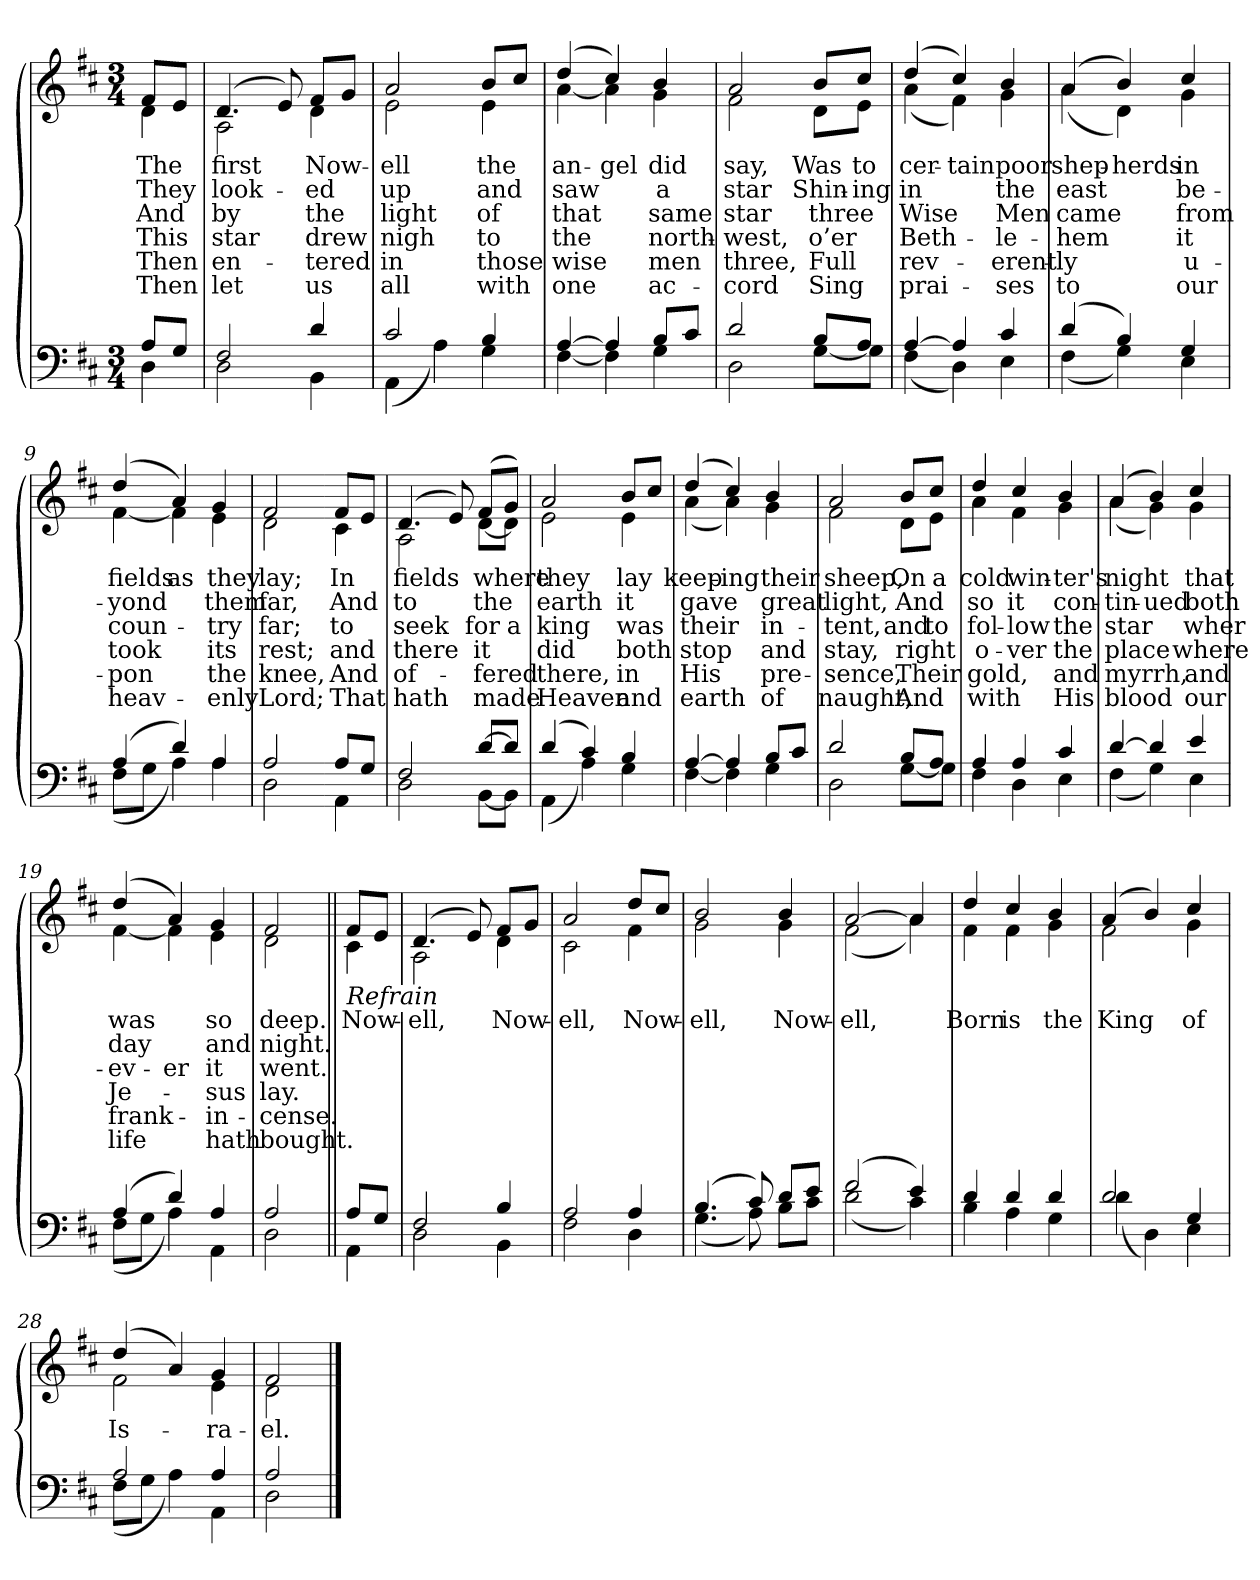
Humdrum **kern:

**kern	**kern	**text	**text	**text	**text	**text	**text
*part2	*part1	*part1	*part1	*part1	*part1	*part1	*part1
*staff2	*staff1	*staff1	*staff1	*staff1	*staff1	*staff1	*staff1
*clefF4	*clefG2	*	*	*	*	*	*
*k[f#c#]	*k[f#c#]	*	*	*	*	*	*
*M3/4	*M3/4	*	*	*	*	*	*
=1	=1	=1	=1	=1	=1	=1	=1
*^	*	*	*	*	*	*	*
!	!	!LO:TX:b:i:t=Verse	!	!	!	!	!	!
!	!	!	!LO:LY:b	!LO:LY:b	!LO:LY:b	!LO:LY:b	!LO:LY:b	!LO:LY:b
*	*	*^	*	*	*	*	*	*
8A/L	4D\	8f#/L	4d\	The	They	And	This	Then	Then
8G/J	.	8e/J	.	.	.	.	.	.	.
=2	=2	=2	=2	=2	=2	=2	=2	=2	=2
!	!	!	!	!LO:LY:b	!LO:LY:b	!LO:LY:b	!LO:LY:b	!LO:LY:b	!LO:LY:b
2F#/	2D\	(>4.d/	2A\	first	look-	by	star	en-	let
.	.	8e/)	.	.	.	.	.	.	.
!	!	!	!	!LO:LY:b	!LO:LY:b	!LO:LY:b	!LO:LY:b	!LO:LY:b	!LO:LY:b
4d/	4BB\	8f#/L	4d\	Now-	-ed	the	drew	-tered	us
.	.	8g/J	.	.	.	.	.	.	.
=3	=3	=3	=3	=3	=3	=3	=3	=3	=3
!	!	!	!	!LO:LY:b	!LO:LY:b	!LO:LY:b	!LO:LY:b	!LO:LY:b	!LO:LY:b
2c#/	(<4AA\	2a/	2e\	-ell	up	light	nigh	in	all
.	4A\)	.	.	.	.	.	.	.	.
!	!	!	!	!LO:LY:b	!LO:LY:b	!LO:LY:b	!LO:LY:b	!LO:LY:b	!LO:LY:b
4B/	4G\	8b/L	4e\	the	and	of	to	those	with
.	.	8cc#/J	.	.	.	.	.	.	.
=4	=4	=4	=4	=4	=4	=4	=4	=4	=4
!	!	!	!	!LO:LY:b	!LO:LY:b	!LO:LY:b	!LO:LY:b	!LO:LY:b	!LO:LY:b
[4A/	[4F#\	(>4dd/	[4a\	an-	saw	that	the	wise	one
!	!	!	!	!LO:LY:b	!	!	!	!	!
4A/]	4F#\]	4cc#/)	4a\]	-gel	.	.	.	.	.
!	!	!	!	!LO:LY:b	!LO:LY:b	!LO:LY:b	!LO:LY:b	!LO:LY:b	!LO:LY:b
8B/L	4G\	4b/	4g\	did	a	same	north-	men	ac-
8c#/J	.	.	.	.	.	.	.	.	.
=5	=5	=5	=5	=5	=5	=5	=5	=5	=5
!	!	!	!	!LO:LY:b	!LO:LY:b	!LO:LY:b	!LO:LY:b	!LO:LY:b	!LO:LY:b
2d/	2D\	2a/	2f#\	say,	star	star	-west,	three,	-cord
!!LO:LB:g=z	!!
=6-	=6-	=6-	=6-	=6-	=6-	=6-	=6-	=6-	=6-
!	!	!	!	!LO:LY:b	!LO:LY:b	!LO:LY:b	!LO:LY:b	!LO:LY:b	!LO:LY:b
8B/L	[8G\L	8b/L	8d\L	Was	Shin-	three	o’er	Full	Sing
!	!	!	!	!LO:LY:b	!LO:LY:b	!	!	!	!
8A/J	8G\J]	8cc#/J	8e\J	to	-ing	.	.	.	.
=7	=7	=7	=7	=7	=7	=7	=7	=7	=7
!	!	!	!	!LO:LY:b	!LO:LY:b	!LO:LY:b	!LO:LY:b	!LO:LY:b	!LO:LY:b
[4A/	(<4F#\	(>4dd/	(<4a\	cer-	in	Wise	Beth-	rev-	prai-
!	!	!	!	!LO:LY:b	!	!	!	!	!
4A/]	4D\)	4cc#/)	4f#\)	-tain	.	.	.	.	.
!	!	!	!	!LO:LY:b	!LO:LY:b	!LO:LY:b	!LO:LY:b	!LO:LY:b	!LO:LY:b
4c#/	4E\	4b/	4g\	poor	the	Men	-le-	-erent-	-ses
=8	=8	=8	=8	=8	=8	=8	=8	=8	=8
!	!	!	!	!LO:LY:b	!LO:LY:b	!LO:LY:b	!LO:LY:b	!LO:LY:b	!LO:LY:b
(>4d/	(<4F#\	(>4a/	(<4a\	shep-	east	came	-hem	-ly	to
!	!	!	!	!LO:LY:b	!	!	!	!	!
4B/)	4G\)	4b/)	4d\)	-herds	.	.	.	.	.
!	!	!	!	!LO:LY:b	!LO:LY:b	!LO:LY:b	!LO:LY:b	!LO:LY:b	!LO:LY:b
4G/	4E\	4cc#/	4g\	in	be-	from	it	u-	our
=9	=9	=9	=9	=9	=9	=9	=9	=9	=9
!	!	!	!	!LO:LY:b	!LO:LY:b	!LO:LY:b	!LO:LY:b	!LO:LY:b	!LO:LY:b
(>4A/	(<8F#\L	(>4dd/	[4f#\	fields	-yond	coun-	took	-pon	heav-
.	8G\J	.	.	.	.	.	.	.	.
!	!	!	!	!LO:LY:b	!	!	!	!	!
4d/)	4A\)	4a/)	4f#\]	as	.	.	.	.	.
!	!	!	!	!LO:LY:b	!LO:LY:b	!LO:LY:b	!LO:LY:b	!LO:LY:b	!LO:LY:b
4A/	4A\	4g/	4e\	they	them	-try	its	the	-enly
=10	=10	=10	=10	=10	=10	=10	=10	=10	=10
!	!	!	!	!LO:LY:b	!LO:LY:b	!LO:LY:b	!LO:LY:b	!LO:LY:b	!LO:LY:b
2A/	2D\	2f#/	2d\	lay;	far,	far;	rest;	knee,	Lord;
!!LO:LB:g=z	!!
=11-	=11-	=11-	=11-	=11-	=11-	=11-	=11-	=11-	=11-
!	!	!	!	!LO:LY:b	!LO:LY:b	!LO:LY:b	!LO:LY:b	!LO:LY:b	!LO:LY:b
8A/L	4AA\	8f#/L	4c#\	In	And	to	and	And	That
8G/J	.	8e/J	.	.	.	.	.	.	.
=12	=12	=12	=12	=12	=12	=12	=12	=12	=12
!	!	!	!	!LO:LY:b	!LO:LY:b	!LO:LY:b	!LO:LY:b	!LO:LY:b	!LO:LY:b
2F#/	2D\	(>4.d/	2A\	fields	to	seek	there	of-	hath
.	.	8e/)	.	.	.	.	.	.	.
!	!	!	!	!LO:LY:b	!LO:LY:b	!LO:LY:b	!LO:LY:b	!LO:LY:b	!LO:LY:b
[8d/L	[8BB\L	(>8f#/L	[8d\L	where	the	for	it	-fered	made
!	!	!	!	!	!	!LO:LY:b	!	!	!
8d/J]	8BB\J]	8g/J)	8d\J]	.	.	a	.	.	.
=13	=13	=13	=13	=13	=13	=13	=13	=13	=13
!	!	!	!	!LO:LY:b	!LO:LY:b	!LO:LY:b	!LO:LY:b	!LO:LY:b	!LO:LY:b
(>4d/	(<4AA\	2a/	2e\	they	earth	king	did	there,	Heaven
4c#/)	4A\)	.	.	.	.	.	.	.	.
!	!	!	!	!LO:LY:b	!LO:LY:b	!LO:LY:b	!LO:LY:b	!LO:LY:b	!LO:LY:b
4B/	4G\	8b/L	4e\	lay	it	was	both	in	and
.	.	8cc#/J	.	.	.	.	.	.	.
=14	=14	=14	=14	=14	=14	=14	=14	=14	=14
!	!	!	!	!LO:LY:b	!LO:LY:b	!LO:LY:b	!LO:LY:b	!LO:LY:b	!LO:LY:b
[4A/	[4F#\	(>4dd/	(<4a\	keep-	gave	their	stop	His	earth
!	!	!	!	!LO:LY:b	!	!	!	!	!
4A/]	4F#\]	4cc#/)	4a\)	-ing	.	.	.	.	.
!	!	!	!	!LO:LY:b	!LO:LY:b	!LO:LY:b	!LO:LY:b	!LO:LY:b	!LO:LY:b
8B/L	4G\	4b/	4g\	their	great	in-	and	pre-	of
8c#/J	.	.	.	.	.	.	.	.	.
=15	=15	=15	=15	=15	=15	=15	=15	=15	=15
!	!	!	!	!LO:LY:b	!LO:LY:b	!LO:LY:b	!LO:LY:b	!LO:LY:b	!LO:LY:b
2d/	2D\	2a/	2f#\	sheep,	light,	-tent,	stay,	-sence,	naught,
!!LO:LB:g=z	!!
=16-	=16-	=16-	=16-	=16-	=16-	=16-	=16-	=16-	=16-
!	!	!	!	!LO:LY:b	!LO:LY:b	!LO:LY:b	!LO:LY:b	!LO:LY:b	!LO:LY:b
8B/L	[8G\L	8b/L	8d\L	On	And	and	right	Their	And
!	!	!	!	!LO:LY:b	!	!LO:LY:b	!	!	!
8A/J	8G\J]	8cc#/J	8e\J	a	.	to	.	.	.
=17	=17	=17	=17	=17	=17	=17	=17	=17	=17
!	!	!	!	!LO:LY:b	!LO:LY:b	!LO:LY:b	!LO:LY:b	!LO:LY:b	!LO:LY:b
4A/	4F#\	4dd/	4a\	cold	so	fol-	o-	gold,	with
!	!	!	!	!LO:LY:b	!LO:LY:b	!LO:LY:b	!LO:LY:b	!	!
4A/	4D\	4cc#/	4f#\	win-	it	-low	-ver	.	.
!	!	!	!	!LO:LY:b	!LO:LY:b	!LO:LY:b	!LO:LY:b	!LO:LY:b	!LO:LY:b
4c#/	4E\	4b/	4g\	-ter's	con-	the	the	and	His
=18	=18	=18	=18	=18	=18	=18	=18	=18	=18
!	!	!	!	!LO:LY:b	!LO:LY:b	!LO:LY:b	!LO:LY:b	!LO:LY:b	!LO:LY:b
[4d/	(<4F#\	(>4a/	(<4a\	night	-tin-	star	place	myrrh,	blood
!	!	!	!	!	!LO:LY:b	!	!	!	!
4d/]	4G\)	4b/)	4g\)	.	-ued	.	.	.	.
!	!	!	!	!LO:LY:b	!LO:LY:b	!LO:LY:b	!LO:LY:b	!LO:LY:b	!LO:LY:b
4e/	4E\	4cc#/	4g\	that	both	wher-	where	and	our
=19	=19	=19	=19	=19	=19	=19	=19	=19	=19
!	!	!	!	!LO:LY:b	!LO:LY:b	!LO:LY:b	!LO:LY:b	!LO:LY:b	!LO:LY:b
(>4A/	(<8F#\L	(>4dd/	[4f#\	was	day	-ev-	Je-	frank-	life
.	8G\J	.	.	.	.	.	.	.	.
!	!	!	!	!	!	!LO:LY:b	!	!	!
4d/)	4A\)	4a/)	4f#\]	.	.	-er	.	.	.
!	!	!	!	!LO:LY:b	!LO:LY:b	!LO:LY:b	!LO:LY:b	!LO:LY:b	!LO:LY:b
4A/	4AA\	4g/	4e\	so	and	it	-sus	-in-	hath
=20	=20	=20	=20	=20	=20	=20	=20	=20	=20
!	!	!	!	!LO:LY:b	!LO:LY:b	!LO:LY:b	!LO:LY:b	!LO:LY:b	!LO:LY:b
2A/	2D\	2f#/	2d\	deep.	night.	went.	lay.	-cense.	bought.
!!LO:LB:g=z	!!
=21||	=21||	=21||	=21||	=21||	=21||	=21||	=21||	=21||	=21||
!	!	!LO:TX:b:i:t=Refrain	!	!	!	!	!	!	!
!	!	!	!	!LO:LY:b	!	!	!	!	!
8A/L	4AA\	8f#/L	4c#\	Now-	.	.	.	.	.
8G/J	.	8e/J	.	.	.	.	.	.	.
=22	=22	=22	=22	=22	=22	=22	=22	=22	=22
!	!	!	!	!LO:LY:b	!	!	!	!	!
2F#/	2D\	(>4.d/	2A\	-ell,	.	.	.	.	.
.	.	8e/)	.	.	.	.	.	.	.
!	!	!	!	!LO:LY:b	!	!	!	!	!
4B/	4BB\	8f#/L	4d\	Now-	.	.	.	.	.
.	.	8g/J	.	.	.	.	.	.	.
=23	=23	=23	=23	=23	=23	=23	=23	=23	=23
!	!	!	!	!LO:LY:b	!	!	!	!	!
2A/	2F#\	2a/	2c#\	-ell,	.	.	.	.	.
!	!	!	!	!LO:LY:b	!	!	!	!	!
4A/	4D\	8dd/L	4f#\	Now-	.	.	.	.	.
.	.	8cc#/J	.	.	.	.	.	.	.
=24	=24	=24	=24	=24	=24	=24	=24	=24	=24
!	!	!	!	!LO:LY:b	!	!	!	!	!
(>4.B/	(<4.G\	2b/	2g\	-ell,	.	.	.	.	.
8c#/)	8A\)	.	.	.	.	.	.	.	.
!	!	!	!	!LO:LY:b	!	!	!	!	!
8d/L	8B\L	4b/	4g\	Now-	.	.	.	.	.
8e/J	8c#\J	.	.	.	.	.	.	.	.
=25	=25	=25	=25	=25	=25	=25	=25	=25	=25
!	!	!	!	!LO:LY:b	!	!	!	!	!
(>2f#/	(<2d\	[2a/	(<2f#\	-ell,	.	.	.	.	.
4e/)	4c#\)	4a/]	4a\)	.	.	.	.	.	.
!!LO:LB:g=z	!!
=26	=26	=26	=26	=26	=26	=26	=26	=26	=26
!	!	!	!	!LO:LY:b	!	!	!	!	!
4d/	4B\	4dd/	4f#\	Born	.	.	.	.	.
!	!	!	!	!LO:LY:b	!	!	!	!	!
4d/	4A\	4cc#/	4f#\	is	.	.	.	.	.
!	!	!	!	!LO:LY:b	!	!	!	!	!
4d/	4G\	4b/	4g\	the	.	.	.	.	.
=27	=27	=27	=27	=27	=27	=27	=27	=27	=27
!	!	!	!	!LO:LY:b	!	!	!	!	!
2d/	(<4d\	(>4a/	2f#\	King	.	.	.	.	.
.	4D\)	4b/)	.	.	.	.	.	.	.
!	!	!	!	!LO:LY:b	!	!	!	!	!
4G/	4E\	4cc#/	4g\	of	.	.	.	.	.
=28	=28	=28	=28	=28	=28	=28	=28	=28	=28
!	!	!	!	!LO:LY:b	!	!	!	!	!
2A/	(<8F#\L	(>4dd/	2f#\	Is-	.	.	.	.	.
.	8G\J	.	.	.	.	.	.	.	.
.	4A\)	4a/)	.	.	.	.	.	.	.
!	!	!	!	!LO:LY:b	!	!	!	!	!
4A/	4AA\	4g/	4e\	-ra-	.	.	.	.	.
=29	=29	=29	=29	=29	=29	=29	=29	=29	=29
!	!	!	!	!LO:LY:b	!	!	!	!	!
2A/	2D\	2f#/	2d\	-el.	.	.	.	.	.
*v	*v	*	*	*	*	*	*	*	*
*	*v	*v	*	*	*	*	*	*
==	==	==	==	==	==	==	==
*-	*-	*-	*-	*-	*-	*-	*-
